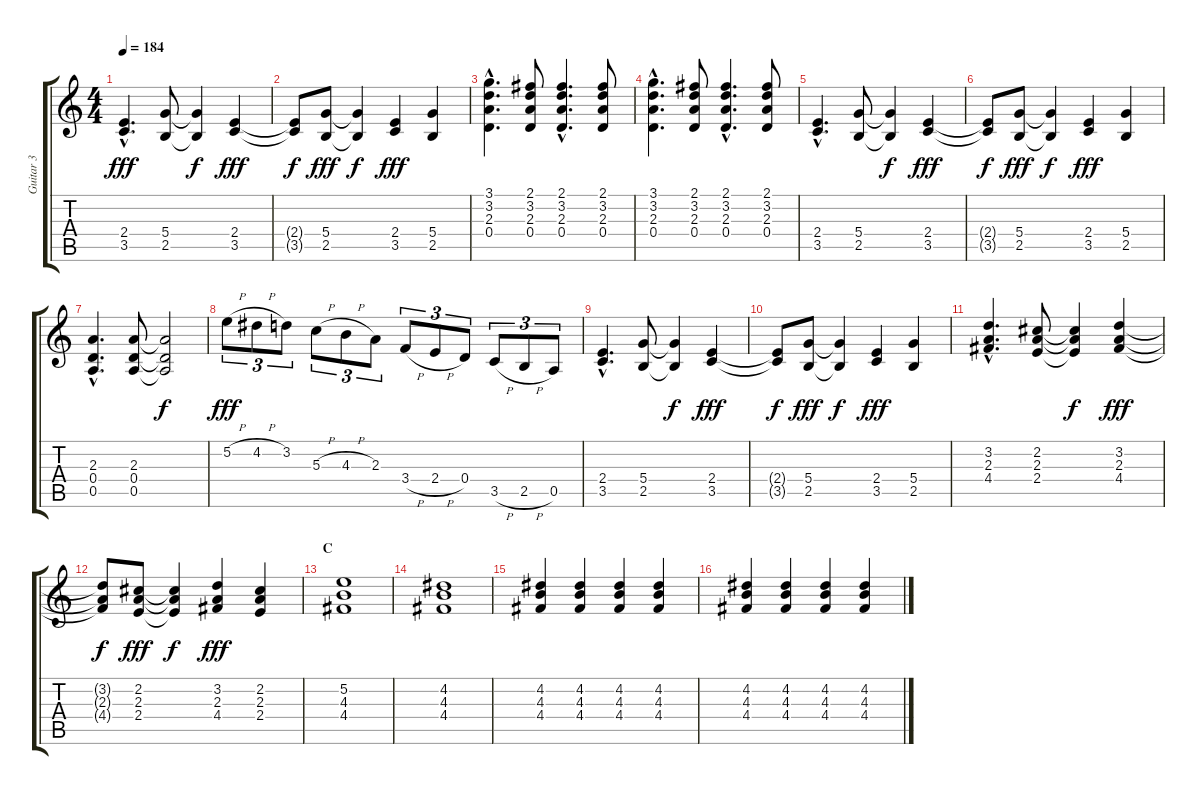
\track ("Guitar 3" "Guitar 3") {instrument distortionguitar}
\staff {score tabs}
\tuning (E4 B3 G3 D3 A2 E2) {hide}
\ts (4 4)
\tempo 184
\clef g2
\ks c
(2.4{hac} 3.5{hac}).4{d dy fff} (5.4 2.5).8 (5.4{t} 2.5{t}).4{dy f} (2.4 3.5).4{dy fff} |
(2.4{t} 3.5{t}).8{dy f} (5.4 2.5).8{dy fff} (5.4{t} 2.5{t}).4{dy f} (2.4 3.5).4{dy fff} (5.4 2.5).4 |
(3.1{hac} 3.2{hac} 2.3{hac} 0.4{hac}).4{d} (2.1 3.2 2.3 0.4).8 (2.1{hac} 3.2{hac} 2.3{hac} 0.4{hac}).4{d} (2.1 3.2 2.3 0.4).8 |
(3.1{hac} 3.2{hac} 2.3{hac} 0.4{hac}).4{d} (2.1 3.2 2.3 0.4).8 (2.1{hac} 3.2{hac} 2.3{hac} 0.4{hac}).4{d} (2.1 3.2 2.3 0.4).8 |
(2.4{hac} 3.5{hac}).4{d} (5.4 2.5).8 (5.4{t} 2.5{t}).4{dy f} (2.4 3.5).4{dy fff} |
(2.4{t} 3.5{t}).8{dy f} (5.4 2.5).8{dy fff} (5.4{t} 2.5{t}).4{dy f} (2.4 3.5).4{dy fff} (5.4 2.5).4 |
(2.3{hac} 0.4{hac} 0.5{hac}).4{d} (2.3 0.4 0.5).8 (2.3{t} 0.4{t} 0.5{t}).2{dy f} |
5.2{h}.8{tu (3 2) dy fff} 4.2{h}.8{tu (3 2)} 3.2.8{tu (3 2)} 5.3{h}.8{tu (3 2)} 4.3{h}.8{tu (3 2)} 2.3.8{tu (3 2)} 3.4{h}.8{tu (3 2)} 2.4{h}.8{tu (3 2)} 0.4.8{tu (3 2)} 3.5{h}.8{tu (3 2)} 2.5{h}.8{tu (3 2)} 0.5.8{tu (3 2)} |
(2.4{hac} 3.5{hac}).4{d} (5.4 2.5).8 (5.4{t} 2.5{t}).4{dy f} (2.4 3.5).4{dy fff} |
(2.4{t} 3.5{t}).8{dy f} (5.4 2.5).8{dy fff} (5.4{t} 2.5{t}).4{dy f} (2.4 3.5).4{dy fff} (5.4 2.5).4 |
(3.2{hac} 2.3{hac} 4.4{hac}).4{d} (2.2 2.3 2.4).8 (2.2{t} 2.3{t} 2.4{t}).4{dy f} (3.2 2.3 4.4).4{dy fff} |
(3.2{t} 2.3{t} 4.4{t}).8{dy f} (2.2 2.3 2.4).8{dy fff} (2.2{t} 2.3{t} 2.4{t}).4{dy f} (3.2 2.3 4.4).4{dy fff} (2.2 2.3 2.4).4 |
\section ("" "C")
(5.2 4.3 4.4).1 |
(4.2 4.3 4.4).1 |
(4.2 4.3 4.4).4 (4.2 4.3 4.4).4 (4.2 4.3 4.4).4 (4.2 4.3 4.4).4 |
(4.2 4.3 4.4).4 (4.2 4.3 4.4).4 (4.2 4.3 4.4).4 (4.2 4.3 4.4).4
